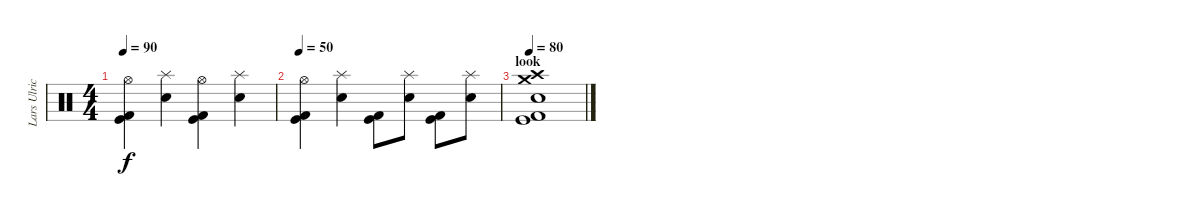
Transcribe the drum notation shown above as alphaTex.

\track ("Lars Ulrich" "Lars Ulric") {instrument percussion}
\staff {score}
\articulation defaults
\ts (4 4)
\tempo 90
\clef neutral
\ks c
("Hi-Hat (open)" "Kick (hit) 2" "Kick (hit)").4{dy f} ("Splash (hit)" "Snare (hit) 2").4 ("Hi-Hat (open)" "Kick (hit) 2" "Kick (hit)").4 ("Splash (hit)" "Snare (hit) 2").4 |
\tempo 50
("Hi-Hat (open)" "Kick (hit) 2" "Kick (hit)").4 ("Splash (hit)" "Snare (hit) 2").4 ("Kick (hit) 2" "Kick (hit)").8 ("Splash (hit)" "Snare (hit) 2").8 ("Kick (hit) 2" "Kick (hit)").8 ("Splash (hit)" "Snare (hit) 2").8 |
\section ("" "look")
\tempo 80
("Crash high (hit)" "Crash medium (hit)" "Snare (hit) 2" "Kick (hit) 2" "Kick (hit)").1
